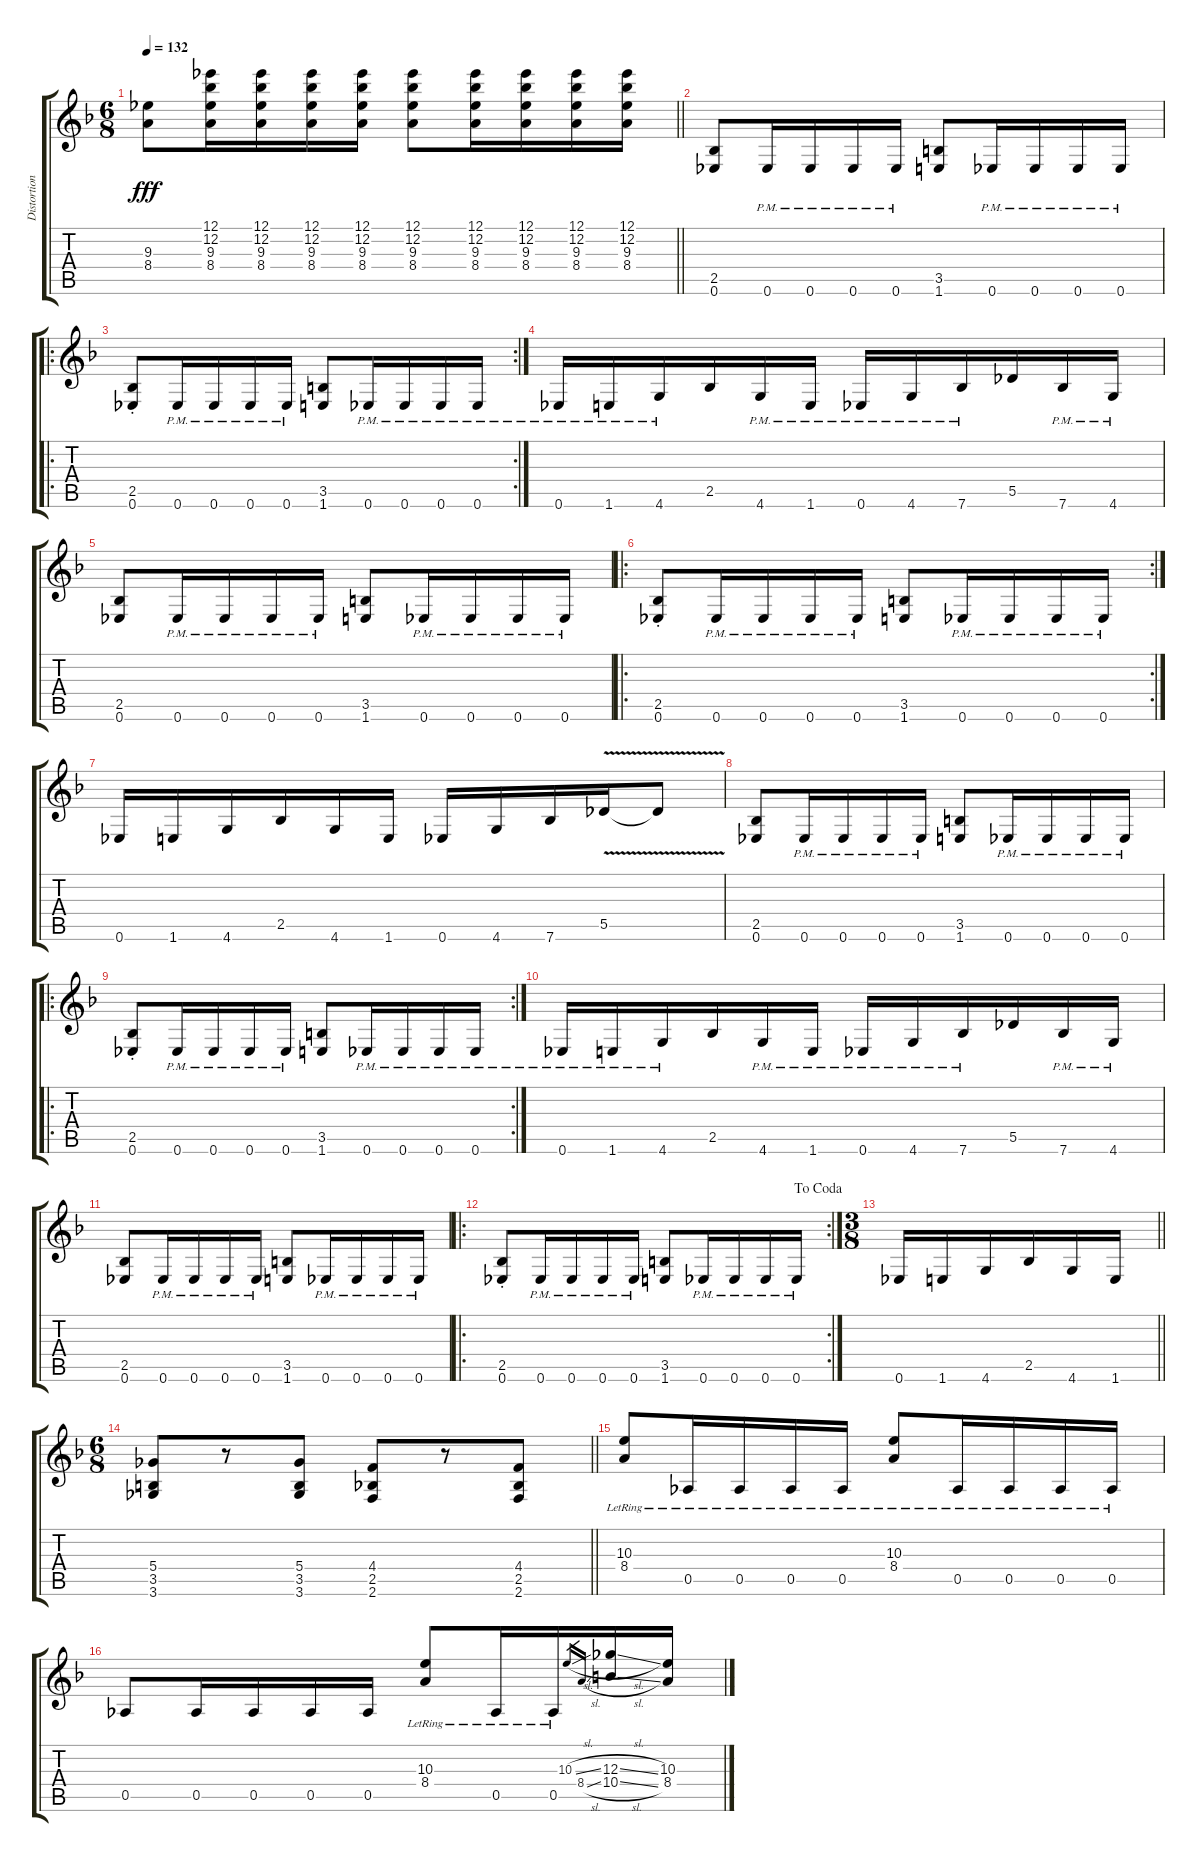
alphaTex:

\track ("Distortion Guitar" "Distortion") {instrument overdrivenguitar}
\staff {score tabs}
\tuning (Eb4 Bb3 Gb3 Db3 Ab2 Eb2) {hide}
\ts (6 8)
\tempo 132
\clef g2
\barLineRight lightlight
\ks f
(9.3 8.4).8{dy fff} (12.1 12.2 9.3 8.4).16 (12.1 12.2 9.3 8.4).16 (12.1 12.2 9.3 8.4).16 (12.1 12.2 9.3 8.4).16 (12.1 12.2 9.3 8.4).8 (12.1 12.2 9.3 8.4).16 (12.1 12.2 9.3 8.4).16 (12.1 12.2 9.3 8.4).16 (12.1 12.2 9.3 8.4).16 |
(2.5 0.6).8 0.6{pm}.16 0.6{pm}.16 0.6{pm}.16 0.6{pm}.16 (3.5 1.6).8 0.6{pm}.16 0.6{pm}.16 0.6{pm}.16 0.6{pm}.16 |
\ro
\rc 2
(2.5{st} 0.6{st}).8 0.6{pm}.16 0.6{pm}.16 0.6{pm}.16 0.6{pm}.16 (3.5 1.6).8 0.6{pm}.16 0.6{pm}.16 0.6{pm}.16 0.6{pm}.16 |
0.6{pm}.16 1.6{pm}.16 4.6{pm}.16 2.5.16 4.6{pm}.16 1.6{pm}.16 0.6{pm}.16 4.6{pm}.16 7.6{pm}.16 5.5.16 7.6{pm}.16 4.6{pm}.16 |
(2.5 0.6).8 0.6{pm}.16 0.6{pm}.16 0.6{pm}.16 0.6{pm}.16 (3.5 1.6).8 0.6{pm}.16 0.6{pm}.16 0.6{pm}.16 0.6{pm}.16 |
\ro
\rc 2
(2.5{st} 0.6{st}).8 0.6{pm}.16 0.6{pm}.16 0.6{pm}.16 0.6{pm}.16 (3.5 1.6).8 0.6{pm}.16 0.6{pm}.16 0.6{pm}.16 0.6{pm}.16 |
0.6.16 1.6.16 4.6.16 2.5.16 4.6.16 1.6.16 0.6.16 4.6.16 7.6.16 5.5{v}.16 5.5{v t}.8 |
(2.5 0.6).8 0.6{pm}.16 0.6{pm}.16 0.6{pm}.16 0.6{pm}.16 (3.5 1.6).8 0.6{pm}.16 0.6{pm}.16 0.6{pm}.16 0.6{pm}.16 |
\ro
\rc 2
(2.5{st} 0.6{st}).8 0.6{pm}.16 0.6{pm}.16 0.6{pm}.16 0.6{pm}.16 (3.5 1.6).8 0.6{pm}.16 0.6{pm}.16 0.6{pm}.16 0.6{pm}.16 |
0.6{pm}.16 1.6{pm}.16 4.6{pm}.16 2.5.16 4.6{pm}.16 1.6{pm}.16 0.6{pm}.16 4.6{pm}.16 7.6{pm}.16 5.5.16 7.6{pm}.16 4.6{pm}.16 |
(2.5 0.6).8 0.6{pm}.16 0.6{pm}.16 0.6{pm}.16 0.6{pm}.16 (3.5 1.6).8 0.6{pm}.16 0.6{pm}.16 0.6{pm}.16 0.6{pm}.16 |
\ro
\rc 2
\jump dacoda
(2.5{st} 0.6{st}).8 0.6{pm}.16 0.6{pm}.16 0.6{pm}.16 0.6{pm}.16 (3.5 1.6).8 0.6{pm}.16 0.6{pm}.16 0.6{pm}.16 0.6{pm}.16 |
\ts (3 8)
\barLineRight lightlight
0.6.16 1.6.16 4.6.16 2.5.16 4.6.16 1.6.16 |
\ts (6 8)
\barLineRight lightlight
(5.4 3.5 3.6).8 r.8 (5.4 3.5 3.6).8 (4.4 2.5 2.6).8 r.8 (4.4 2.5 2.6).8 |
(10.3{lr} 8.4{lr}).8 0.5{lr}.16 0.5{lr}.16 0.5{lr}.16 0.5{lr}.16 (10.3{lr} 8.4{lr}).8 0.5{lr}.16 0.5{lr}.16 0.5{lr}.16 0.5{lr}.16 |
0.5.8 0.5.16 0.5.16 0.5.16 0.5.16 (10.3{lr} 8.4{lr}).8 0.5{lr}.16 0.5{lr}.16 10.3{sl}.16{gr} 8.4{sl}.16{gr} (12.3{sl} 10.4{sl}).16 (10.3 8.4).16
